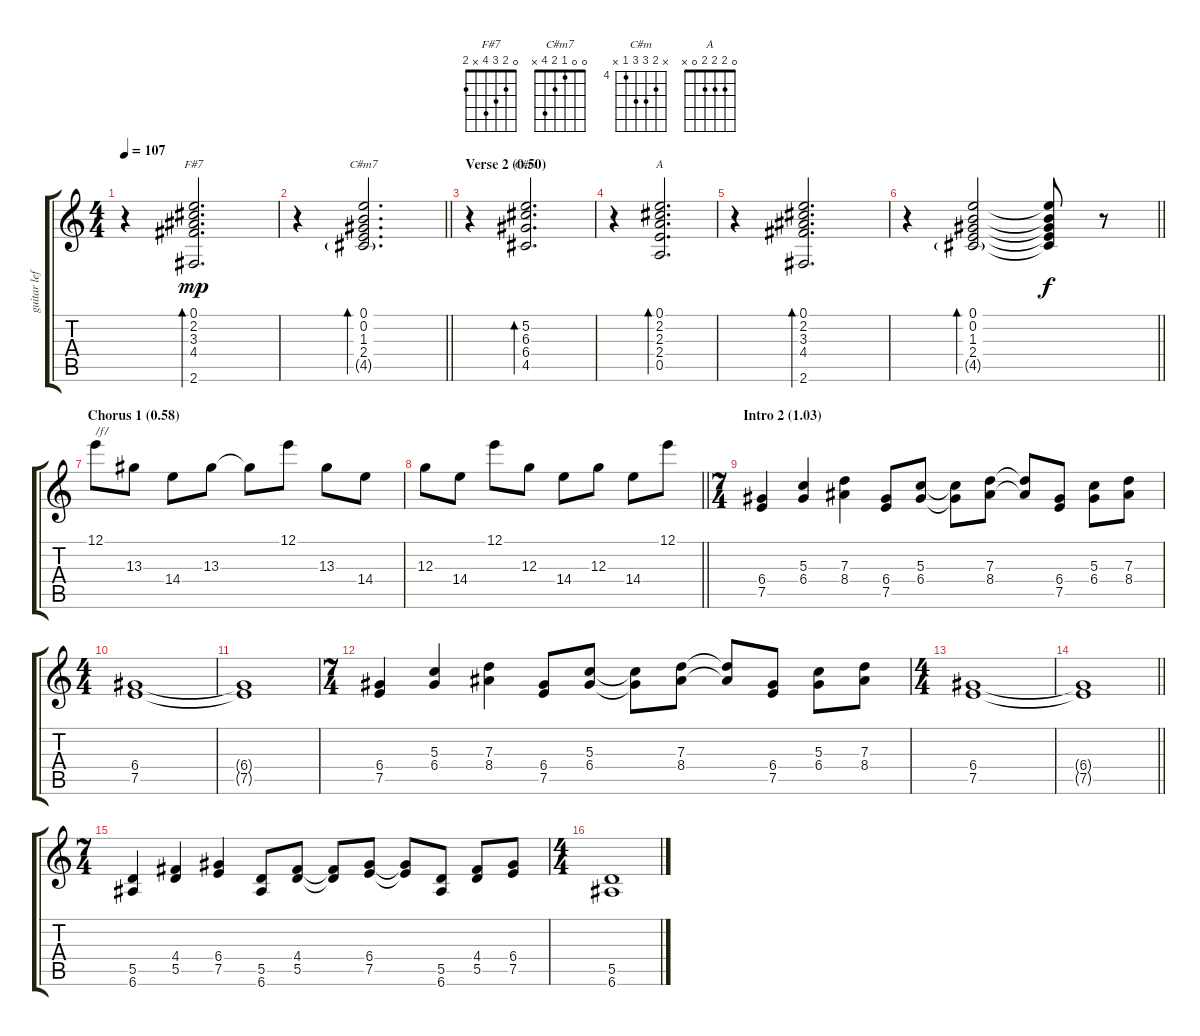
\track ("guitar left" "guitar lef") {instrument overdrivenguitar}
\staff {score tabs}
\tuning (E4 B3 G3 D3 A2 E2) {hide}
\chord ("F#7" 0 2 3 4 x 2)
\chord ("C#m7" 0 0 1 2 4 x)
\chord ("C#m" x 5 6 6 4 x) {firstfret 4}
\chord ("A" 0 2 2 2 0 x)
\ts (4 4)
\tempo 107
\clef g2
\ks c
r.4{dy mp} (0.1 2.2 3.3 4.4 2.6).2{d bd 30 ch "F#7"} |
\barLineRight lightlight
r.4 (0.1 0.2 1.3 2.4 4.5{g}).2{d bd 30 ch "C#m7"} |
\section ("" "Verse 2 (0.50)")
r.4 (5.2 6.3 6.4 4.5).2{d bd 30 ch "C#m"} |
r.4 (0.1 2.2 2.3 2.4 0.5).2{d bd 30 ch "A"} |
r.4 (0.1 2.2 3.3 4.4 2.6).2{d bd 30} |
\barLineRight lightlight
r.4 (0.1 0.2 1.3 2.4 4.5{g}).2{bd 30} (0.1{t} 0.2{t} 1.3{t} 2.4{t} 4.5{t}).8{dy f} r.8 |
\section ("" "Chorus 1 (0.58)")
12.1.8{txt "/f/"} 13.3.8 14.4.8 13.3.8 13.3{t}.8 12.1.8 13.3.8 14.4.8 |
\barLineRight lightlight
12.3.8 14.4.8 12.1.8 12.3.8 14.4.8 12.3.8 14.4.8 12.1.8 |
\ts (7 4)
\section ("" "Intro 2 (1.03)")
(6.4 7.5).4 (5.3 6.4).4 (7.3 8.4).4 (6.4 7.5).8 (5.3 6.4).8 (5.3{t} 6.4{t}).8 (7.3 8.4).8 (7.3{t} 8.4{t}).8 (6.4 7.5).8 (5.3 6.4).8 (7.3 8.4).8 |
\ts (4 4)
(6.4 7.5).1 |
(6.4{t} 7.5{t}).1 |
\ts (7 4)
(6.4 7.5).4 (5.3 6.4).4 (7.3 8.4).4 (6.4 7.5).8 (5.3 6.4).8 (5.3{t} 6.4{t}).8 (7.3 8.4).8 (7.3{t} 8.4{t}).8 (6.4 7.5).8 (5.3 6.4).8 (7.3 8.4).8 |
\ts (4 4)
(6.4 7.5).1 |
\barLineRight lightlight
(6.4{t} 7.5{t}).1 |
\ts (7 4)
(5.5 6.6).4 (4.4 5.5).4 (6.4 7.5).4 (5.5 6.6).8 (4.4 5.5).8 (4.4{t} 5.5{t}).8 (6.4 7.5).8 (6.4{t} 7.5{t}).8 (5.5 6.6).8 (4.4 5.5).8 (6.4 7.5).8 |
\ts (4 4)
(5.5 6.6).1
